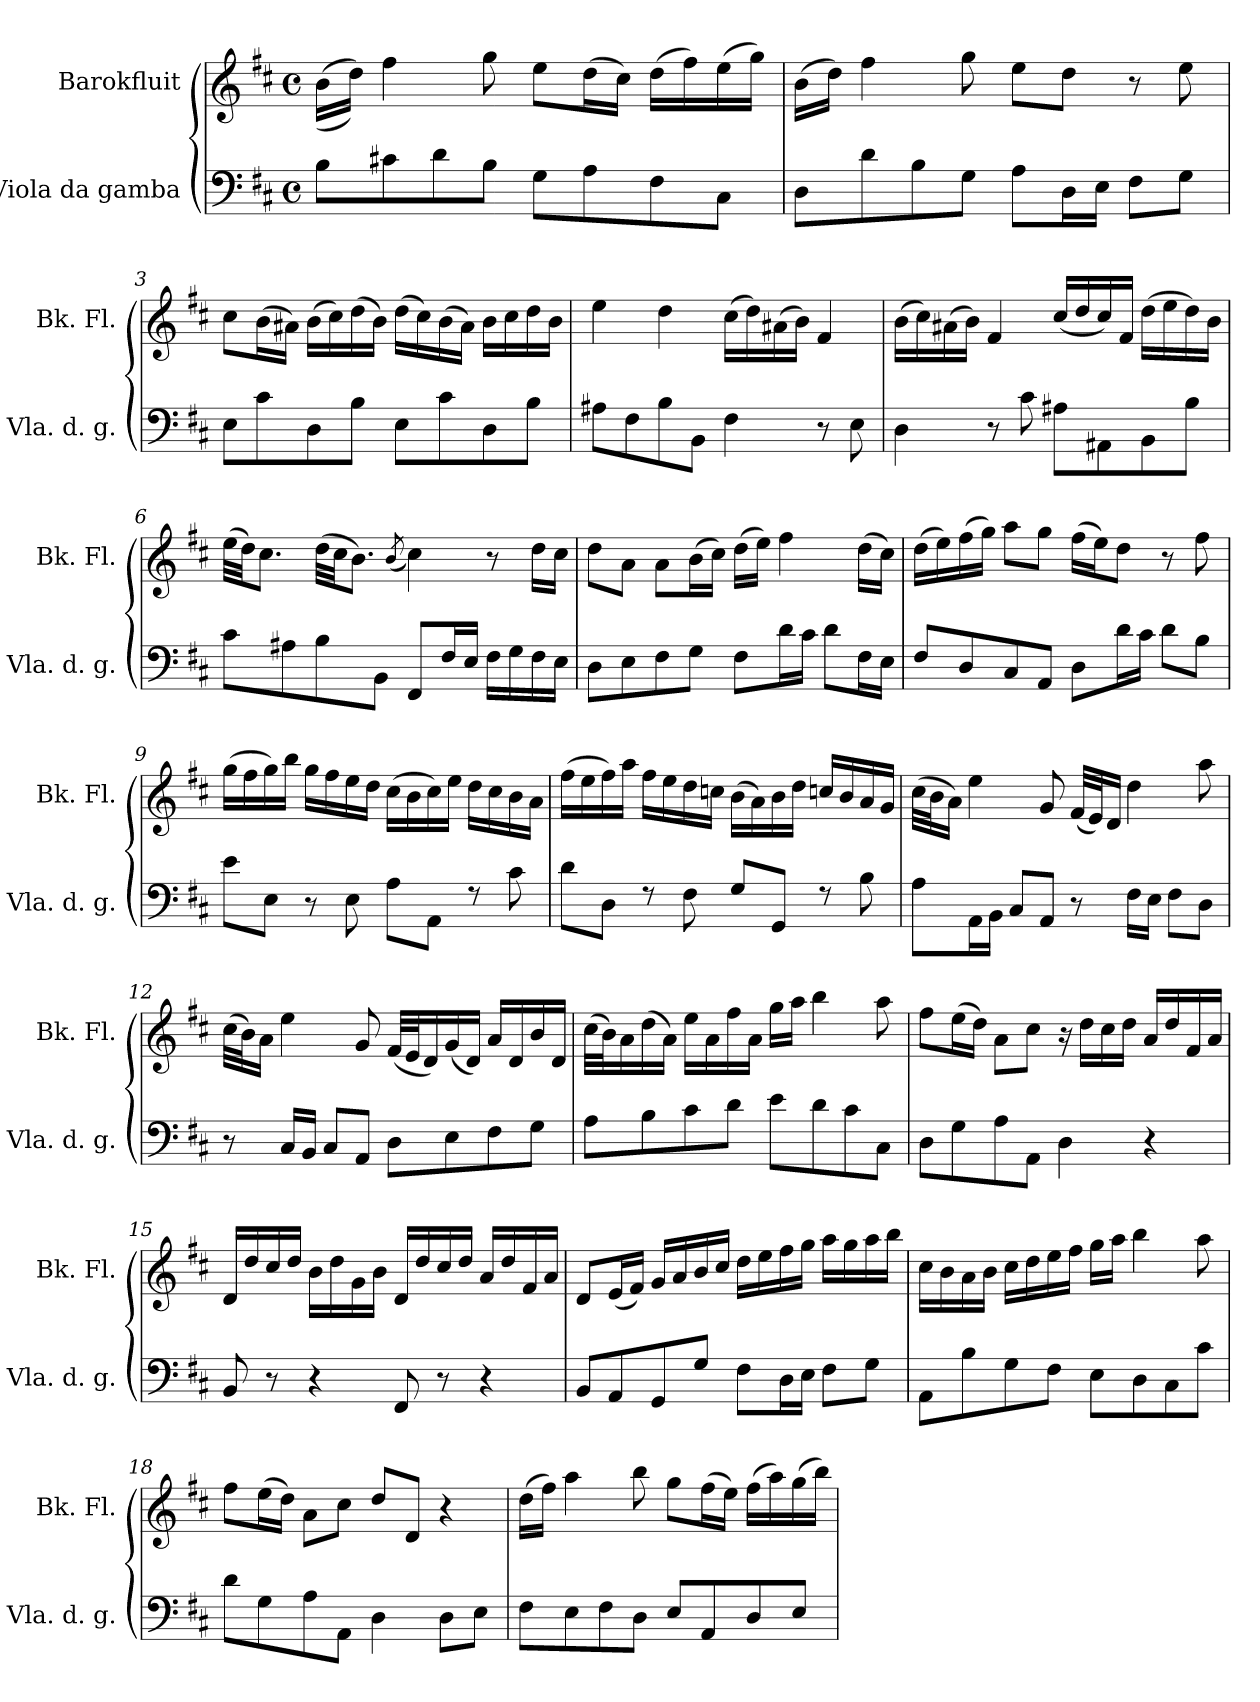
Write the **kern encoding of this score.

**kern	**kern
*part2	*part1
*staff2	*staff1
*I"Viola da gamba	*I"Barokfluit
*I'Vla. d. g.	*I'Bk. Fl.
*clefF4	*clefG2
*k[f#c#]	*k[f#c#]
*M4/4	*M4/4
*met(c)	*met(c)
*MM70	*MM70
=1	=1
8B\L	((16b\LL
.	16dd\JJ))
8c#X\	4ff#\
8d\	.
8B\J	8gg\
8G\L	8ee\L
8A\	(16dd\L
.	16cc#\JJ)
8F#\	(16dd\LL
.	16ff#\)
8C#\J	(16ee\
.	16gg\JJ)
=2	=2
8D\L	(16b\LL
.	16dd\JJ)
8d\	4ff#\
8B\	.
8G\J	8gg\
8A\L	8ee\L
16D\L	8dd\J
16E\JJ	.
8F#\L	8r
8G\J	8ee\
!!LO:LB:g=z
=3	=3
8E\L	8cc#\L
8c#\	(16b\L
.	16a#X\JJ)
8D\	(16b\LL
.	16cc#\)
8B\J	(16dd\
.	16b\JJ)
8E\L	(16dd\LL
.	16cc#\)
8c#\	(16b\
.	16a#\JJ)
8D\	16b\LL
.	16cc#\
8B\J	16dd\
.	16b\JJ
=4	=4
8A#X\L	4ee\
8F#\	.
8B\	4dd\
8BB\J	.
4F#\	(16cc#\LL
.	16dd\)
.	(16a#X\
.	16b\JJ)
8r	4f#/
8E\	.
!!LO:LB:g=z
=5	=5
4D\	(16b\LL
.	16cc#\)
.	(16a#X\
.	16b\JJ)
8r	4f#/
8c#\	.
8A#X\L	(16cc#/LL
.	16dd/
8AA#X\	16cc#/)
.	16f#/JJ
8BB\	(16dd\LL
.	16ee\
8B\J	16dd\)
.	16b\JJ
=6	=6
8c#\L	(32ee\LLL
.	32dd\JJ)
.	8.cc#\J
8A#X\	.
8B\	(32dd\LLL
.	32cc#\JJ
.	8.b\J)
8BB\J	.
.	(8qb/
8FF#/L	4cc#\)
16F#/L	.
16E/JJ	.
16F#\LL	8r
16G\	.
16F#\	16dd\LL
16E\JJ	16cc#\JJ
!!LO:LB:g=z
=7	=7
8D\L	8dd\L
8E\	8a\J
8F#\	8a\L
8G\J	(16b\L
.	16cc#\JJ)
8F#\L	(16dd\LL
.	16ee\JJ)
16d\L	4ff#\
16c#\JJ	.
8d\L	.
16F#\L	(16dd\LL
16E\JJ	16cc#\JJ)
=8	=8
8F#/L	(16dd\LL
.	16ee\)
8D/	(16ff#\
.	16gg\JJ)
8C#/	8aa\L
8AA/J	8gg\J
8D\L	(16ff#\LL
.	16ee\J)
16d\L	8dd\J
16c#\JJ	.
8d\L	8r
8B\J	8ff#\
=9	=9
8e\L	(16gg\LL
.	16ff#\
8E\J	16gg\)
.	16bb\JJ
8r	16gg\LL
.	16ff#\
8E\	16ee\
.	16dd\JJ
8A\L	(16cc#\LL
.	16b\
8AA\J	16cc#\)
.	16ee\JJ
8rF	16dd\LL
.	16cc#\
8c#\	16b\
.	16a\JJ
!!LO:LB:g=z
=10	=10
8d\L	(16ff#\LL
.	16ee\
8D\J	16ff#\)
.	16aa\JJ
8rF	16ff#\LL
.	16ee\
8F#\	16dd\
.	16ccn\JJ
8G/L	(16b\LL
.	16a\)
8GG/J	16b\
.	16dd\JJ
8rF	16ccn/LL
.	16b/
8B\	16a/
.	16g/JJ
=11	=11
8A\L	(32cc#\LLL
.	32b\J
.	16a\JJ)
16AA\L	4ee\
16BB\JJ	.
8C#/L	.
8AA/J	8g/
8r	(32f#/LLL
.	32e/J)
.	16d/JJ
16F#\LL	4dd\
16E\JJ	.
8F#\L	.
8D\J	8aa\
!!LO:LB:g=z
=12	=12
8r	(32cc#\LLL
.	32b\J)
.	16a\JJ
16C#/LL	4ee\
16BB/JJ	.
8C#/L	.
8AA/J	8g/
8D\L	(32f#/LLL
.	32e/J
.	16d/)
8E\	(16g/
.	16d/JJ)
8F#\	16a/LL
.	16d/
8G\J	16b/
.	16d/JJ
=13	=13
8A\L	(32cc#\LLL
.	32b\J)
.	16a\
8B\	(16dd\
.	16a\JJ)
8c#\	16ee\LL
.	16a\
8d\J	16ff#\
.	16a\JJ
8e\L	16gg\LL
.	16aa\JJ
8d\	4bb\
8c#\	.
8C#\J	8aa\
=14	=14
8D\L	8ff#\L
8G\	(16ee\L
.	16dd\JJ)
8A\	8a\L
8AA\J	8cc#\J
4D\	16r
.	16dd\LL
.	16cc#\
.	16dd\JJ
4r	16a/LL
.	16dd/
.	16f#/
.	16a/JJ
!!LO:PB:g=z
=15	=15
8BB/	16d/LL
.	16dd/
8r	16cc#/
.	16dd/JJ
4r	16b\LL
.	16dd\
.	16g\
.	16b\JJ
8FF#/	16d/LL
.	16dd/
8r	16cc#/
.	16dd/JJ
4r	16a/LL
.	16dd/
.	16f#/
.	16a/JJ
=16	=16
8BB/L	8d/L
8AA/	(16e/L
.	16f#/JJ)
8GG/	16g/LL
.	16a/
8G/J	16b/
.	16cc#/JJ
8F#\L	16dd\LL
.	16ee\
16D\L	16ff#\
16E\JJ	16gg\JJ
8F#\L	16aa\LL
.	16gg\
8G\J	16aa\
.	16bb\JJ
=17	=17
8AA\L	16cc#\LL
.	16b\
8B\	16a\
.	16b\JJ
8G\	16cc#\LL
.	16dd\
8F#\J	16ee\
.	16ff#\JJ
8E\L	16gg\LL
.	16aa\JJ
8D\	4bb\
8C#\	.
8c#\J	8aa\
!!LO:LB:g=z
=18	=18
8d\L	8ff#\L
8G\	(16ee\L
.	16dd\JJ)
8A\	8a\L
8AA\J	8cc#\J
4D\	8dd/L
.	8d/J
8D\L	4r
8E\J	.
=19	=19
8F#\L	(16dd\LL
.	16ff#\JJ)
8E\	4aa\
8F#\	.
8D\J	8bb\
8E/L	8gg\L
8AA/	(16ff#\L
.	16ee\JJ)
8D/	(16ff#\LL
.	16aa\)
8E/J	(16gg\
.	16bb\JJ)
=	=
*-	*-
